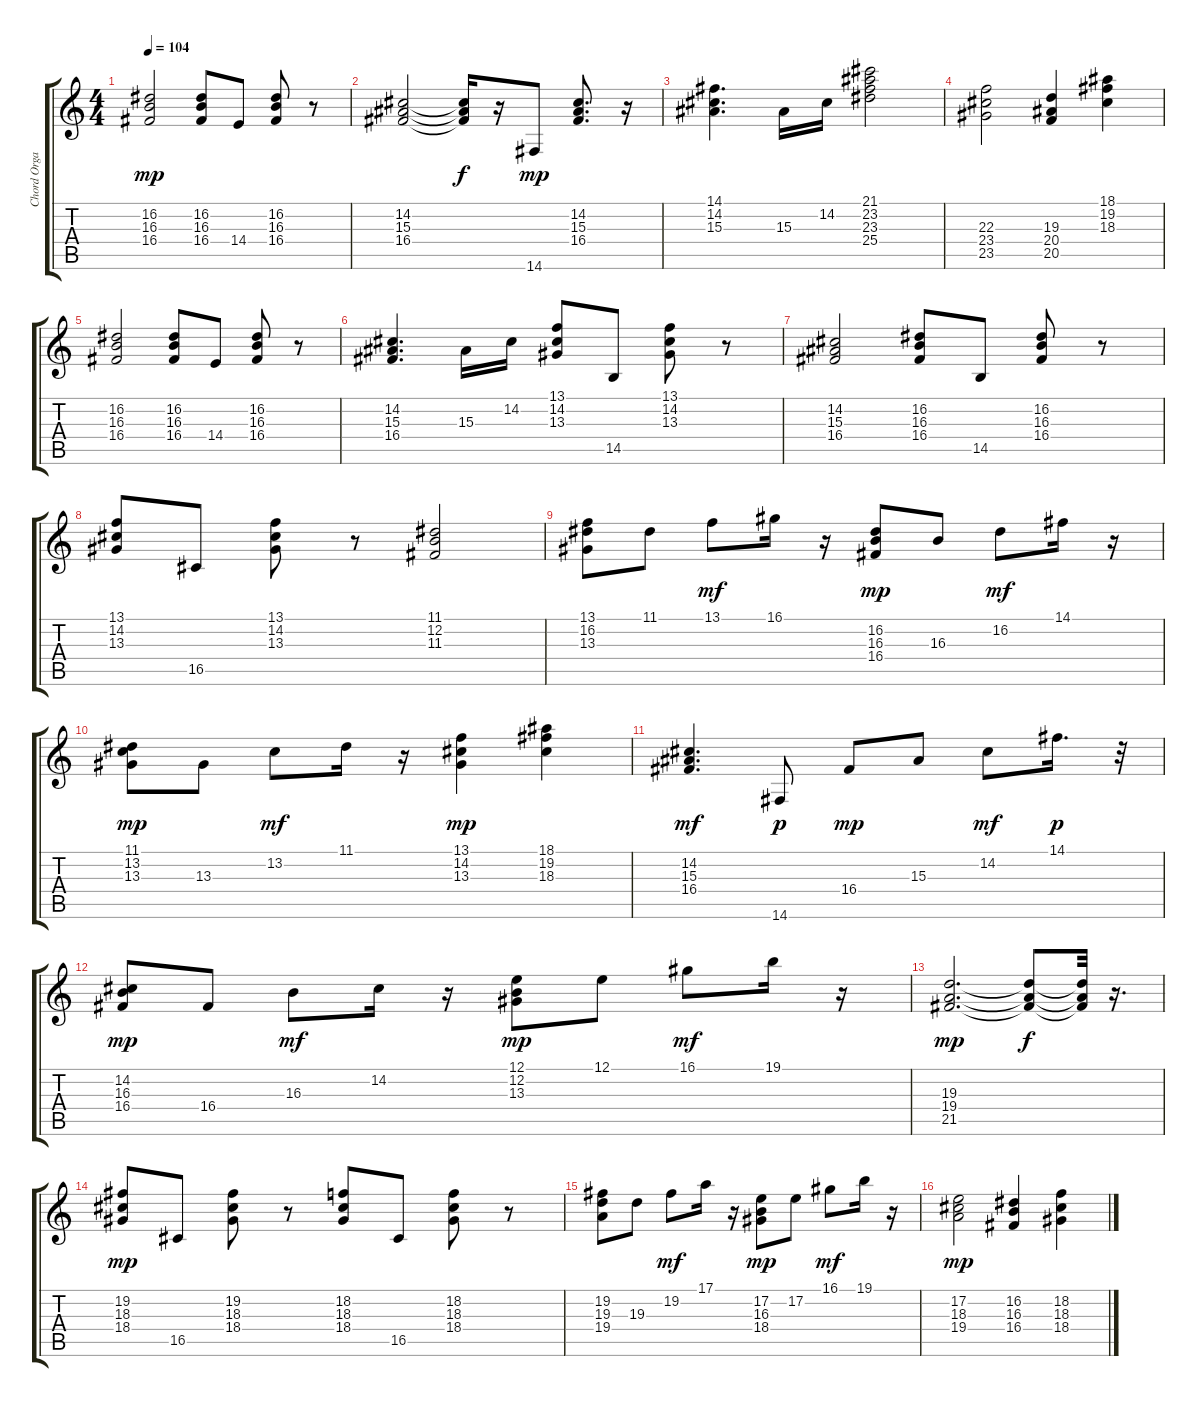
\track ("Chord Organ" "Chord Orga") {instrument rockorgan}
\staff {score tabs}
\tuning (E4 B3 G3 D3 A2 E2) {hide}
\ts (4 4)
\tempo 104
\clef g2
\ks c
(16.2 16.3 16.4).2{dy mp} (16.2 16.3 16.4).8 14.4.8 (16.2 16.3 16.4).8 r.8 |
(14.2 15.3 16.4).2 (14.2{t} 15.3{t} 16.4{t}).16{dy f} r.16 14.6.8{dy mp} (14.2 15.3 16.4).8{d} r.16 |
(14.1 14.2 15.3).4{d} 15.3.16 14.2.16 (21.1 23.2 23.3 25.4).2 |
(22.3 23.4 23.5).2 (19.3 20.4 20.5).4 (18.1 19.2 18.3).4 |
(16.2 16.3 16.4).2 (16.2 16.3 16.4).8 14.4.8 (16.2 16.3 16.4).8 r.8 |
(14.2 15.3 16.4).4{d} 15.3.16 14.2.16 (13.1 14.2 13.3).8 14.5.8 (13.1 14.2 13.3).8 r.8 |
(14.2 15.3 16.4).2 (16.2 16.3 16.4).8 14.5.8 (16.2 16.3 16.4).8 r.8 |
(13.1 14.2 13.3).8 16.5.8 (13.1 14.2 13.3).8 r.8 (11.1 12.2 11.3).2 |
(13.1 16.2 13.3).8 11.1.8 13.1.8{dy mf} 16.1.16 r.16 (16.2 16.3 16.4).8{dy mp} 16.3.8 16.2.8{dy mf} 14.1.16 r.16 |
(11.1 13.2 13.3).8{dy mp} 13.3.8 13.2.8{dy mf} 11.1.16 r.16 (13.1 14.2 13.3).4{dy mp} (18.1 19.2 18.3).4 |
(14.2 15.3 16.4).4{d dy mf} 14.6.8{dy p} 16.4.8{dy mp} 15.3.8 14.2.8{dy mf} 14.1.16{d dy p} r.32 |
(14.2 16.3 16.4).8{dy mp} 16.4.8 16.3.8{dy mf} 14.2.16 r.16 (12.1 12.2 13.3).8{dy mp} 12.1.8 16.1.8{dy mf} 19.1.16 r.16 |
(19.3 19.4 21.5).2{d dy mp} (19.3{t} 19.4{t} 21.5{t}).8{dy f} (19.3{t} 19.4{t} 21.5{t}).32 r.16{d} |
(19.2 18.3 18.4).8{dy mp} 16.5.8 (19.2 18.3 18.4).8 r.8 (18.2 18.3 18.4).8 16.5.8 (18.2 18.3 18.4).8 r.8 |
(19.2 19.3 19.4).8 19.3.8 19.2.8{dy mf} 17.1.16 r.16 (17.2 16.3 18.4).8{dy mp} 17.2.8 16.1.8{dy mf} 19.1.16 r.16 |
(17.2 18.3 19.4).2{dy mp} (16.2 16.3 16.4).4 (18.2 18.3 18.4).4
